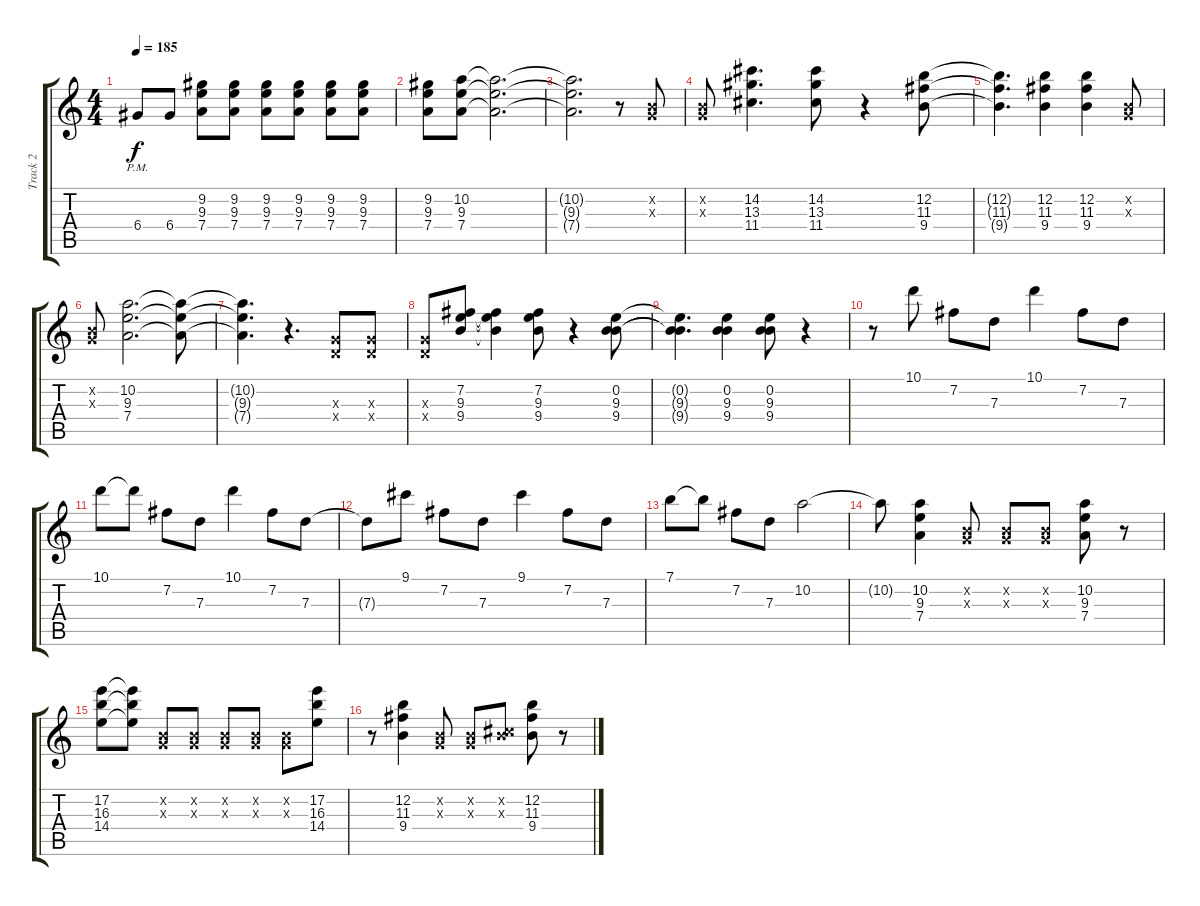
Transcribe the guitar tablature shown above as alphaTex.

\track ("Track 2" "Track 2") {instrument overdrivenguitar}
\staff {score tabs}
\tuning (E4 B3 G3 D3 A2 E2) {hide}
\ts (4 4)
\tempo 185
\clef g2
\ks c
6.4{pm}.8{dy f} 6.4.8 (9.2 9.3 7.4).8 (9.2 9.3 7.4).8 (9.2 9.3 7.4).8 (9.2 9.3 7.4).8 (9.2 9.3 7.4).8 (9.2 9.3 7.4).8 |
(9.2 9.3 7.4).8 (10.2 9.3 7.4).8 (10.2{t} 9.3{t} 7.4{t}).2{d} |
(10.2{t} 9.3{t} 7.4{t}).2{d} r.8 (0.2{x} 0.3{x}).8 |
(0.2{x} 0.3{x}).8 (14.2 13.3 11.4).4{d} (14.2 13.3 11.4).8 r.4 (12.2 11.3 9.4).8 |
(12.2{t} 11.3{t} 9.4{t}).4{d} (12.2 11.3 9.4).4 (12.2 11.3 9.4).4 (0.2{x} 0.3{x}).8 |
(0.2{x} 0.3{x}).8 (10.2 9.3 7.4).2{d} (10.2{t} 9.3{t} 7.4{t}).8 |
(10.2{t} 9.3{t} 7.4{t}).4{d} r.4{d} (0.3{x} 0.4{x}).8 (0.3{x} 0.4{x}).8 |
(0.3{x} 0.4{x}).8 (7.2 9.3 9.4).8 (7.2{t} 9.3{t} 9.4{t}).4 (7.2 9.3 9.4).8 r.4 (0.2 9.3 9.4).8 |
(0.2{t} 9.3{t} 9.4{t}).4{d} (0.2 9.3 9.4).4 (0.2 9.3 9.4).8 r.4 |
r.8 10.1.8 7.2.8 7.3.8 10.1.4 7.2.8 7.3.8 |
10.1.8 10.1{t}.8 7.2.8 7.3.8 10.1.4 7.2.8 7.3.8 |
7.3{t}.8 9.1.8 7.2.8 7.3.8 9.1.4 7.2.8 7.3.8 |
7.1.8 7.1{t}.8 7.2.8 7.3.8 10.2.2 |
10.2{t}.8 (10.2 9.3 7.4).4 (0.2{x} 0.3{x}).8 (0.2{x} 0.3{x}).8 (0.2{x} 0.3{x}).8 (10.2 9.3 7.4).8 r.8 |
(17.2 16.3 14.4).8 (17.2{t} 16.3{t} 14.4{t}).8 (0.2{x} 0.3{x}).8 (0.2{x} 0.3{x}).8 (0.2{x} 0.3{x}).8 (0.2{x} 0.3{x}).8 (0.2{x} 0.3{x}).8 (17.2 16.3 14.4).8 |
r.8 (12.2 11.3 9.4).4 (0.2{x} 0.3{x}).8 (0.2{x} 0.3{x}).8 (0.2{x} 6.3{x}).8 (12.2 11.3 9.4).8 r.8
